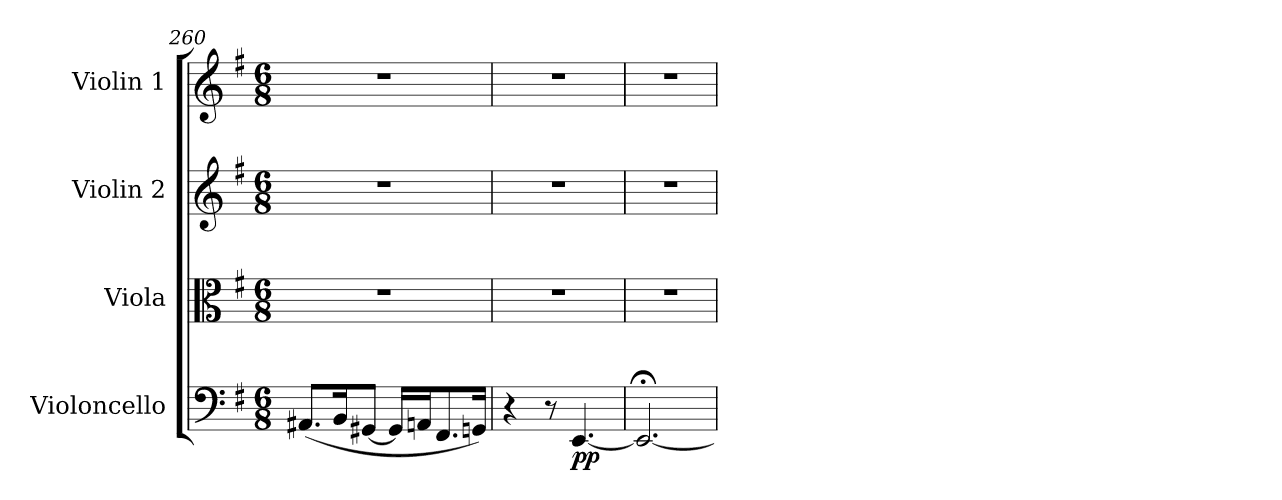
**kern	**dynam	**kern	**kern	**kern
*part4	*part4	*part3	*part2	*part1
*staff4	*staff4	*staff3	*staff2	*staff1
*I"Violoncello	*	*I"Viola	*I"Violin 2	*I"Violin 1
*I'Vc	*	*I'Vla	*I'Vln	*I'Vln
*clefF4	*	*clefC3	*clefG2	*clefG2
*k[f#]	*	*k[f#]	*k[f#]	*k[f#]
*M6/8	*	*M6/8	*M6/8	*M6/8
=260	=260	=260	=260	=260
(8.AA#X/L	.	2.r	2.r	2.r
16BB/K	.	.	.	.
[8GG#X/J	.	.	.	.
16GG#/LL]	.	.	.	.
16AAn/J	.	.	.	.
8.FF#/	.	.	.	.
16GGn/Jk)	.	.	.	.
=261	=261	=261	=261	=261
4r	.	2.r	2.r	2.r
8r	.	.	.	.
!	!LO:DY:b	!	!	!
[4.EE/	pp	.	.	.
=262	=262	=262	=262	=262
2.EE;</_	.	2.r	2.r	2.r
=	=	=	=	=
*-	*-	*-	*-	*-
